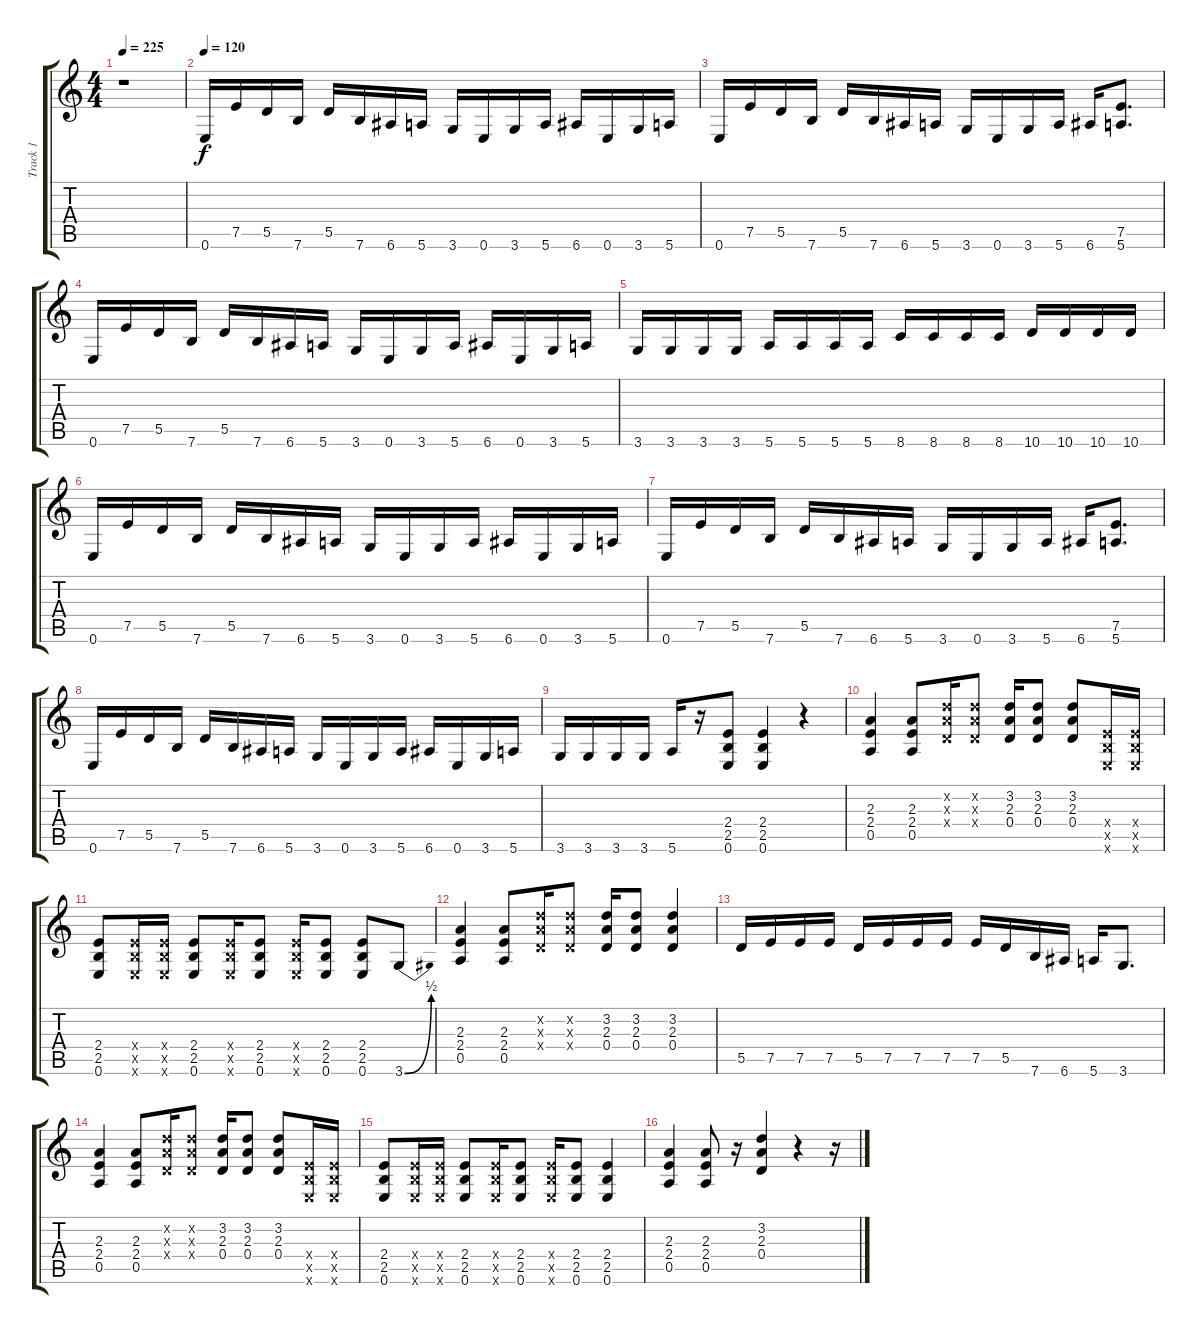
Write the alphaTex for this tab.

\track ("Track 1" "Track 1") {instrument distortionguitar}
\staff {score tabs}
\tuning (E4 B3 G3 D3 A2 E2) {hide}
\ts (4 4)
\tempo 225
\clef g2
\ks c
r.1{dy f} |
\tempo 120
0.6.16 7.5.16 5.5.16 7.6.16 5.5.16 7.6.16 6.6.16 5.6.16 3.6.16 0.6.16 3.6.16 5.6.16 6.6.16 0.6.16 3.6.16 5.6.16 |
0.6.16 7.5.16 5.5.16 7.6.16 5.5.16 7.6.16 6.6.16 5.6.16 3.6.16 0.6.16 3.6.16 5.6.16 6.6.16 (7.5 5.6).8{d} |
0.6.16 7.5.16 5.5.16 7.6.16 5.5.16 7.6.16 6.6.16 5.6.16 3.6.16 0.6.16 3.6.16 5.6.16 6.6.16 0.6.16 3.6.16 5.6.16 |
3.6.16 3.6.16 3.6.16 3.6.16 5.6.16 5.6.16 5.6.16 5.6.16 8.6.16 8.6.16 8.6.16 8.6.16 10.6.16 10.6.16 10.6.16 10.6.16 |
0.6.16 7.5.16 5.5.16 7.6.16 5.5.16 7.6.16 6.6.16 5.6.16 3.6.16 0.6.16 3.6.16 5.6.16 6.6.16 0.6.16 3.6.16 5.6.16 |
0.6.16 7.5.16 5.5.16 7.6.16 5.5.16 7.6.16 6.6.16 5.6.16 3.6.16 0.6.16 3.6.16 5.6.16 6.6.16 (7.5 5.6).8{d} |
0.6.16 7.5.16 5.5.16 7.6.16 5.5.16 7.6.16 6.6.16 5.6.16 3.6.16 0.6.16 3.6.16 5.6.16 6.6.16 0.6.16 3.6.16 5.6.16 |
3.6.16 3.6.16 3.6.16 3.6.16 5.6.16 r.16 (2.4 2.5 0.6).8 (2.4 2.5 0.6).4 r.4 |
(2.3 2.4 0.5).4 (2.3 2.4 0.5).8 (3.2{x} 2.3{x} 0.4{x}).16 (3.2{x} 2.3{x} 0.4{x}).8 (3.2 2.3 0.4).16 (3.2 2.3 0.4).8 (3.2 2.3 0.4).8 (2.4{x} 2.5{x} 0.6{x}).16 (2.4{x} 2.5{x} 0.6{x}).16 |
(2.4 2.5 0.6).8 (2.4{x} 2.5{x} 0.6{x}).16 (2.4{x} 2.5{x} 0.6{x}).16 (2.4 2.5 0.6).8 (2.4{x} 2.5{x} 0.6{x}).16 (2.4 2.5 0.6).8 (2.4{x} 2.5{x} 0.6{x}).16 (2.4 2.5 0.6).8 (2.4 2.5 0.6).8 3.6{be (bend 0 0 60 2)}.8 |
(2.3 2.4 0.5).4 (2.3 2.4 0.5).8 (3.2{x} 2.3{x} 0.4{x}).16 (3.2{x} 2.3{x} 0.4{x}).8 (3.2 2.3 0.4).16 (3.2 2.3 0.4).8 (3.2 2.3 0.4).4 |
5.5.16 7.5.16 7.5.16 7.5.16 5.5.16 7.5.16 7.5.16 7.5.16 7.5.16 5.5.16 7.6.16 6.6.16 5.6.16 3.6.8{d} |
(2.3 2.4 0.5).4 (2.3 2.4 0.5).8 (3.2{x} 2.3{x} 0.4{x}).16 (3.2{x} 2.3{x} 0.4{x}).8 (3.2 2.3 0.4).16 (3.2 2.3 0.4).8 (3.2 2.3 0.4).8 (2.4{x} 2.5{x} 0.6{x}).16 (2.4{x} 2.5{x} 0.6{x}).16 |
(2.4 2.5 0.6).8 (2.4{x} 2.5{x} 0.6{x}).16 (2.4{x} 2.5{x} 0.6{x}).16 (2.4 2.5 0.6).8 (2.4{x} 2.5{x} 0.6{x}).16 (2.4 2.5 0.6).8 (2.4{x} 2.5{x} 0.6{x}).16 (2.4 2.5 0.6).8 (2.4 2.5 0.6).4 |
(2.3 2.4 0.5).4 (2.3 2.4 0.5).8 r.16 (3.2 2.3 0.4).4 r.4 r.16
